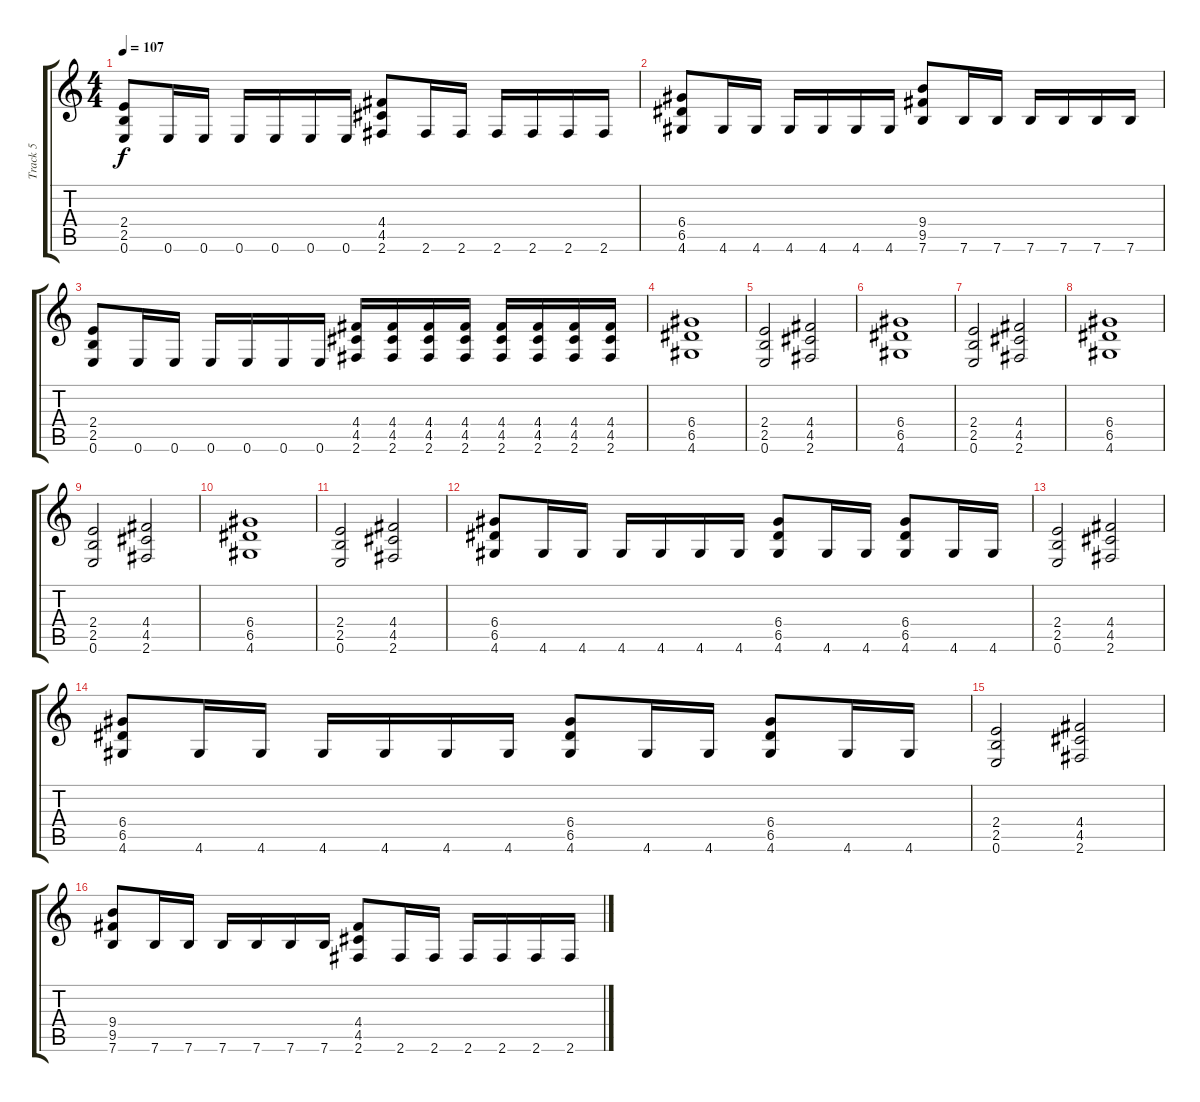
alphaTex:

\track ("Track 5" "Track 5") {instrument distortionguitar}
\staff {score tabs}
\tuning (E4 B3 G3 D3 A2 E2) {hide}
\ts (4 4)
\tempo 107
\clef g2
\ks c
(2.4 2.5 0.6).8{dy f} 0.6.16 0.6.16 0.6.16 0.6.16 0.6.16 0.6.16 (4.4 4.5 2.6).8 2.6.16 2.6.16 2.6.16 2.6.16 2.6.16 2.6.16 |
(6.4 6.5 4.6).8 4.6.16 4.6.16 4.6.16 4.6.16 4.6.16 4.6.16 (9.4 9.5 7.6).8 7.6.16 7.6.16 7.6.16 7.6.16 7.6.16 7.6.16 |
(2.4 2.5 0.6).8 0.6.16 0.6.16 0.6.16 0.6.16 0.6.16 0.6.16 (4.4 4.5 2.6).16 (4.4 4.5 2.6).16 (4.4 4.5 2.6).16 (4.4 4.5 2.6).16 (4.4 4.5 2.6).16 (4.4 4.5 2.6).16 (4.4 4.5 2.6).16 (4.4 4.5 2.6).16 |
(6.4 6.5 4.6).1 |
(2.4 2.5 0.6).2 (4.4 4.5 2.6).2 |
(6.4 6.5 4.6).1 |
(2.4 2.5 0.6).2 (4.4 4.5 2.6).2 |
(6.4 6.5 4.6).1 |
(2.4 2.5 0.6).2 (4.4 4.5 2.6).2 |
(6.4 6.5 4.6).1 |
(2.4 2.5 0.6).2 (4.4 4.5 2.6).2 |
(6.4 6.5 4.6).8 4.6.16 4.6.16 4.6.16 4.6.16 4.6.16 4.6.16 (6.4 6.5 4.6).8 4.6.16 4.6.16 (6.4 6.5 4.6).8 4.6.16 4.6.16 |
(2.4 2.5 0.6).2 (4.4 4.5 2.6).2 |
(6.4 6.5 4.6).8 4.6.16 4.6.16 4.6.16 4.6.16 4.6.16 4.6.16 (6.4 6.5 4.6).8 4.6.16 4.6.16 (6.4 6.5 4.6).8 4.6.16 4.6.16 |
(2.4 2.5 0.6).2 (4.4 4.5 2.6).2 |
(9.4 9.5 7.6).8 7.6.16 7.6.16 7.6.16 7.6.16 7.6.16 7.6.16 (4.4 4.5 2.6).8 2.6.16 2.6.16 2.6.16 2.6.16 2.6.16 2.6.16
